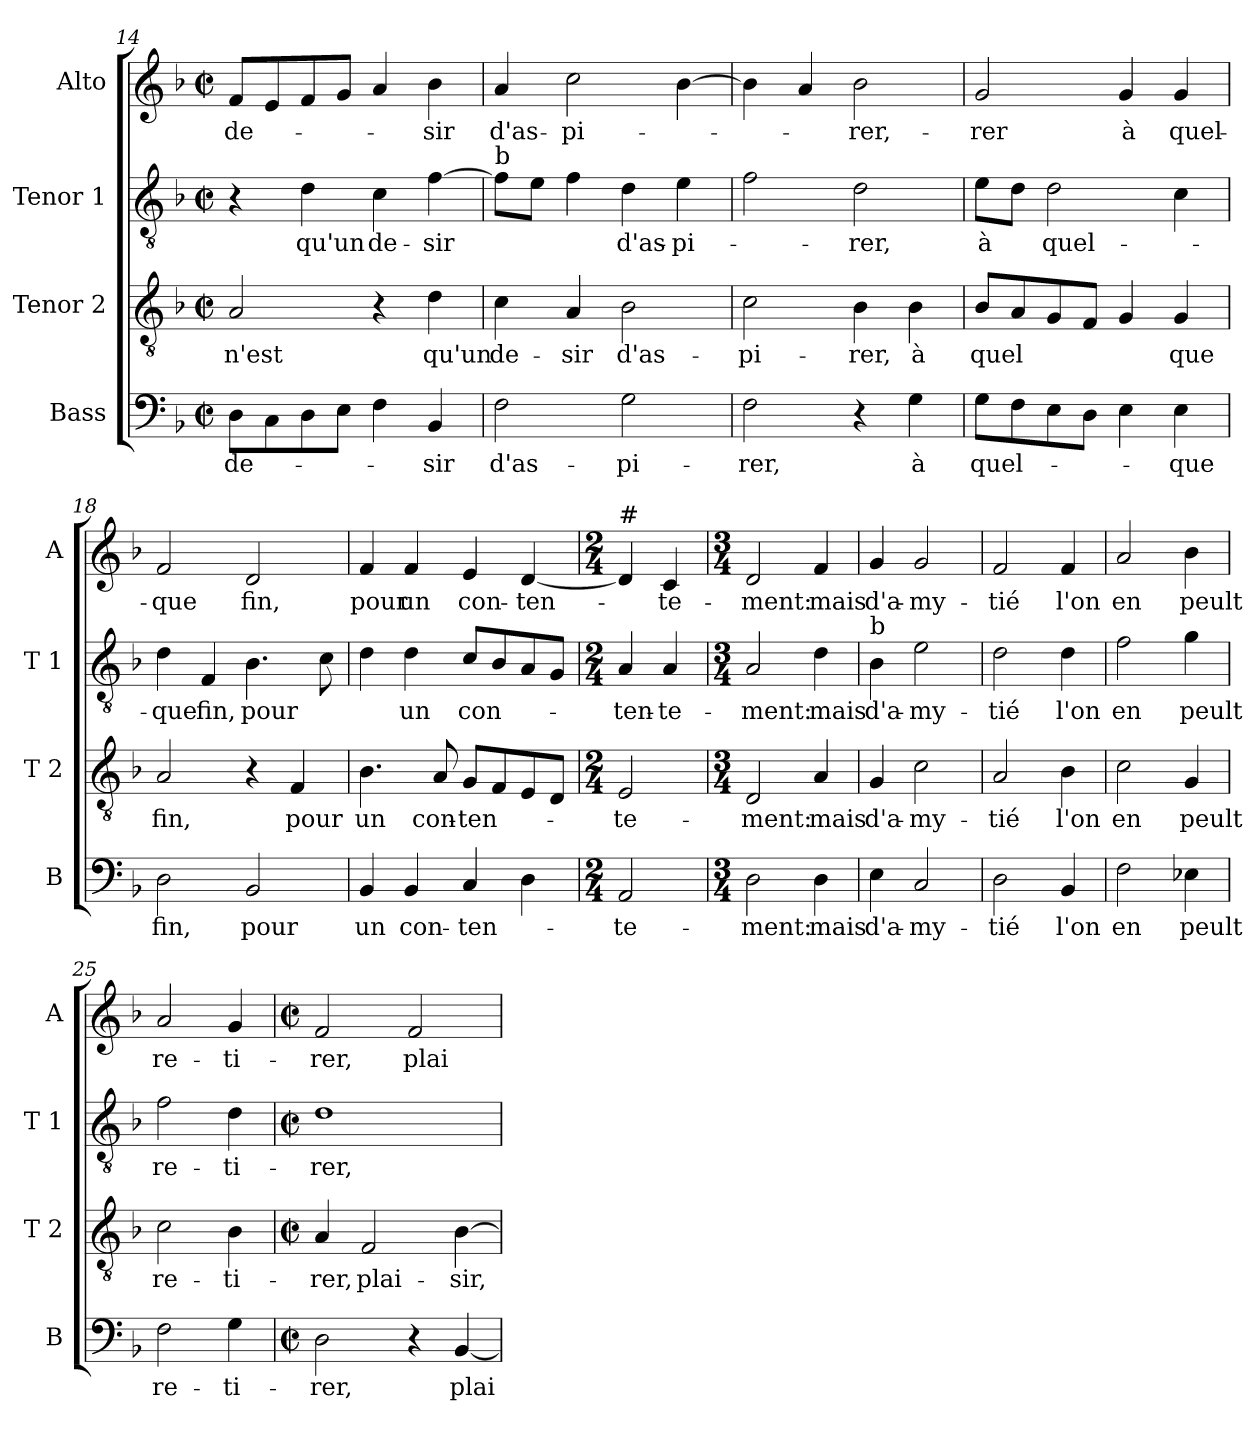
**kern	**text	**kern	**text	**kern	**text	**kern	**text
*part4	*part4	*part3	*part3	*part2	*part2	*part1	*part1
*staff4	*staff4	*staff3	*staff3	*staff2	*staff2	*staff1	*staff1
*I"Bass	*	*I"Tenor 2	*	*I"Tenor 1	*	*I"Alto	*
*I'B	*	*I'T 2	*	*I'T 1	*	*I'A	*
*clefF4	*	*clefGv2	*	*clefGv2	*	*clefG2	*
*k[b-]	*	*k[b-]	*	*k[b-]	*	*k[b-]	*
*F:	*	*F:	*	*F:	*	*F:	*
*M2/2	*	*M2/2	*	*M2/2	*	*M2/2	*
*met(c|)	*	*met(c|)	*	*met(c|)	*	*met(c|)	*
=14	=14	=14	=14	=14	=14	=14	=14
!	!LO:LY:b	!	!LO:LY:b	!	!	!	!LO:LY:b
8D\L	de-	2A/	n'est	4r	.	8f/L	de-
8C\	.	.	.	.	.	8e/	.
!	!	!	!	!	!LO:LY:b	!	!
8D\	.	.	.	4d\	qu'un	8f/	.
8E\J	.	.	.	.	.	8g/J	.
!	!	!	!	!	!LO:LY:b	!	!
4F\	.	4r	.	4c\	de-	4a/	.
!	!LO:LY:b	!	!LO:LY:b	!	!LO:LY:b	!	!LO:LY:b
4BB-/	-sir	4d\	qu'un	[4f\	-sir	4b-\	-sir
=15	=15	=15	=15	=15	=15	=15	=15
!	!	!	!	!LO:TX:a:t=b	!	!	!
!	!LO:LY:b	!	!LO:LY:b	!	!	!	!LO:LY:b
2F\	d'as-	4c\	de-	8f\L]	.	4a/	d'as-
.	.	.	.	8e\J	.	.	.
!	!	!	!LO:LY:b	!	!	!	!LO:LY:b
.	.	4A/	-sir	4f\	.	2cc\	-pi-
!	!LO:LY:b	!	!LO:LY:b	!	!LO:LY:b	!	!
2G\	-pi-	2B-\	d'as-	4d\	d'as-	.	.
!	!	!	!	!	!LO:LY:b	!	!
.	.	.	.	4e\	-pi-	[4b-\	.
=16	=16	=16	=16	=16	=16	=16	=16
!	!LO:LY:b	!	!LO:LY:b	!	!	!	!
2F\	-rer,	2c\	-pi-	2f\	.	4b-\]	.
.	.	.	.	.	.	4a/	.
!	!	!	!LO:LY:b	!	!LO:LY:b	!	!LO:LY:b
4r	.	4B-\	-rer,	2d\	-rer,	2b-\	-rer,-
!	!LO:LY:b	!	!LO:LY:b	!	!	!	!
4G\	à	4B-\	à	.	.	.	.
!!LO:LB:g=z
=17	=17	=17	=17	=17	=17	=17	=17
!	!LO:LY:b	!	!LO:LY:b	!	!LO:LY:b	!	!LO:LY:b
8G\L	quel-	8B-/L	quel	8e\L	à	2g/	-rer
8F\	.	8A/	.	8d\J	.	.	.
!	!	!	!	!	!LO:LY:b	!	!
8E\	.	8G/	.	2d\	quel-	.	.
8D\J	.	8F/J	.	.	.	.	.
!	!	!	!	!	!	!	!LO:LY:b
4E\	.	4G/	.	.	.	4g/	à
!	!LO:LY:b	!	!LO:LY:b	!	!	!	!LO:LY:b
4E\	-que	4G/	que	4c\	.	4g/	quel-
=18	=18	=18	=18	=18	=18	=18	=18
!	!LO:LY:b	!	!LO:LY:b	!	!LO:LY:b	!	!LO:LY:b
2D\	fin,	2A/	fin,	4d\	-que	2f/	-que
!	!	!	!	!	!LO:LY:b	!	!
.	.	.	.	4F/	fin,	.	.
!	!LO:LY:b	!	!	!	!LO:LY:b	!	!LO:LY:b
2BB-/	pour	4r	.	4.B-\	pour	2d/	fin,
!	!	!	!LO:LY:b	!	!	!	!
.	.	4F/	pour	.	.	.	.
.	.	.	.	8c\	.	.	.
=19	=19	=19	=19	=19	=19	=19	=19
!	!LO:LY:b	!	!LO:LY:b	!	!	!	!LO:LY:b
4BB-/	un	4.B-\	un	4d\	.	4f/	pour
!	!LO:LY:b	!	!	!	!LO:LY:b	!	!LO:LY:b
4BB-/	con-	.	.	4d\	un	4f/	un
!	!	!	!LO:LY:b	!	!	!	!
.	.	8A/	con-	.	.	.	.
!	!LO:LY:b	!	!LO:LY:b	!	!LO:LY:b	!	!LO:LY:b
4C/	-ten-	8G/L	-ten-	8c/L	con-	4e/	con-
.	.	8F/	.	8B-/	.	.	.
!	!	!	!	!	!	!	!LO:LY:b
4D\	.	8E/	.	8A/	.	[4d/	-ten-
.	.	8D/J	.	8G/J	.	.	.
=20	=20	=20	=20	=20	=20	=20	=20
*M2/4	*	*M2/4	*	*M2/4	*	*M2/4	*
!	!	!	!	!	!	!LO:TX:a:t=#	!
!	!LO:LY:b	!	!LO:LY:b	!	!LO:LY:b	!	!
2AA/	-te-	2E/	-te-	4A/	-ten-	4d/]	.
!	!	!	!	!	!LO:LY:b	!	!LO:LY:b
.	.	.	.	4A/	-te-	4c/	-te-
=21	=21	=21	=21	=21	=21	=21	=21
*M3/4	*	*M3/4	*	*M3/4	*	*M3/4	*
!	!LO:LY:b	!	!LO:LY:b	!	!LO:LY:b	!	!LO:LY:b
2D\	-ment:	2D/	-ment:	2A/	-ment:	2d/	-ment:
!	!LO:LY:b	!	!LO:LY:b	!	!LO:LY:b	!	!LO:LY:b
4D\	mais	4A/	mais	4d\	mais	4f/	mais
!!LO:LB:g=z
=22	=22	=22	=22	=22	=22	=22	=22
!	!	!	!	!LO:TX:a:t=b	!	!	!
!	!LO:LY:b	!	!LO:LY:b	!	!LO:LY:b	!	!LO:LY:b
4E\	d'a-	4G/	d'a-	4B-\	d'a-	4g/	d'a-
!	!LO:LY:b	!	!LO:LY:b	!	!LO:LY:b	!	!LO:LY:b
2C/	-my-	2c\	-my-	2e\	-my-	2g/	-my-
=23	=23	=23	=23	=23	=23	=23	=23
!	!LO:LY:b	!	!LO:LY:b	!	!LO:LY:b	!	!LO:LY:b
2D\	-tié	2A/	-tié	2d\	-tié	2f/	-tié
!	!LO:LY:b	!	!LO:LY:b	!	!LO:LY:b	!	!LO:LY:b
4BB-/	l'on	4B-\	l'on	4d\	l'on	4f/	l'on
=24	=24	=24	=24	=24	=24	=24	=24
!	!LO:LY:b	!	!LO:LY:b	!	!LO:LY:b	!	!LO:LY:b
2F\	en	2c\	en	2f\	en	2a/	en
!	!LO:LY:b	!	!LO:LY:b	!	!LO:LY:b	!	!LO:LY:b
4E-X\	peult	4G/	peult	4g\	peult	4b-\	peult
=25	=25	=25	=25	=25	=25	=25	=25
!	!LO:LY:b	!	!LO:LY:b	!	!LO:LY:b	!	!LO:LY:b
2F\	re-	2c\	re-	2f\	re-	2a/	re-
!	!LO:LY:b	!	!LO:LY:b	!	!LO:LY:b	!	!LO:LY:b
4G\	-ti-	4B-\	-ti-	4d\	-ti-	4g/	-ti-
=26	=26	=26	=26	=26	=26	=26	=26
*M2/2	*	*M2/2	*	*M2/2	*	*M2/2	*
*met(c|)	*	*met(c|)	*	*met(c|)	*	*met(c|)	*
!	!LO:LY:b	!	!LO:LY:b	!	!LO:LY:b	!	!LO:LY:b
2D\	-rer,	4A/	-rer,	1d	-rer,	2f/	-rer,
!	!	!	!LO:LY:b	!	!	!	!
.	.	2F/	plai-	.	.	.	.
!	!	!	!	!	!	!	!LO:LY:b
4r	.	.	.	.	.	2f/	plai-
!	!LO:LY:b	!	!LO:LY:b	!	!	!	!
[4BB-/	plai-	[4B-\	-sir,	.	.	.	.
=	=	=	=	=	=	=	=
*-	*-	*-	*-	*-	*-	*-	*-
